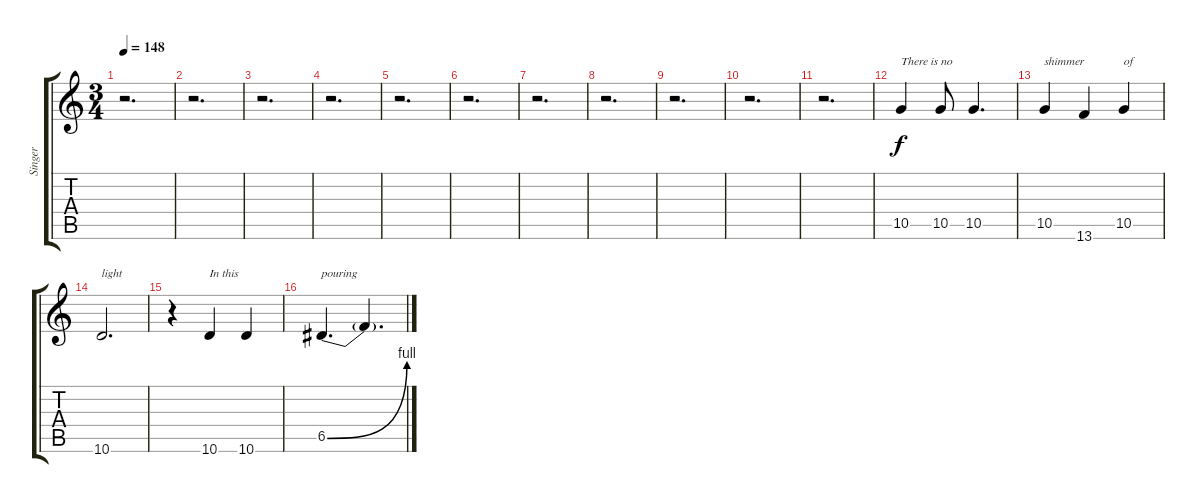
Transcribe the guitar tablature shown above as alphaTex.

\track ("Singer" "Singer") {instrument distortionguitar}
\staff {score tabs}
\tuning (E4 B3 G3 D3 A2 E2) {hide}
\ts (3 4)
\tempo 148
\clef g2
\ks c
r.2{d dy f} |
r.2{d} |
r.2{d} |
r.2{d} |
r.2{d} |
r.2{d} |
r.2{d} |
r.2{d} |
r.2{d} |
r.2{d} |
r.2{d} |
10.5.4{txt "There is no"} 10.5.8 10.5.4{d} |
10.5.4{txt "shimmer"} 13.6.4 10.5.4{txt "of"} |
10.6.2{d txt "light "} |
r.4 10.6.4{txt "In this"} 10.6.4 |
6.5{be (bend 0 0 60 4)}.4{d txt "pouring"} 6.5{t}.4{d}
